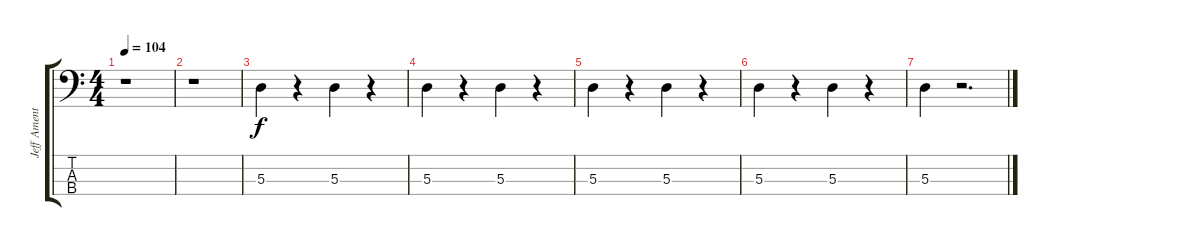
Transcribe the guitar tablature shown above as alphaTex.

\track ("Jeff Ament" "Jeff Ament") {instrument electricbassfinger}
\staff {score tabs}
\tuning (G2 D2 A1 D1) {hide}
\ts (4 4)
\tempo 104
\clef f4
\ks c
r.1{dy f} |
r.1 |
5.3.4 r.4 5.3.4 r.4 |
5.3.4 r.4 5.3.4 r.4 |
5.3.4 r.4 5.3.4 r.4 |
5.3.4 r.4 5.3.4 r.4 |
5.3.4 r.2{d}
